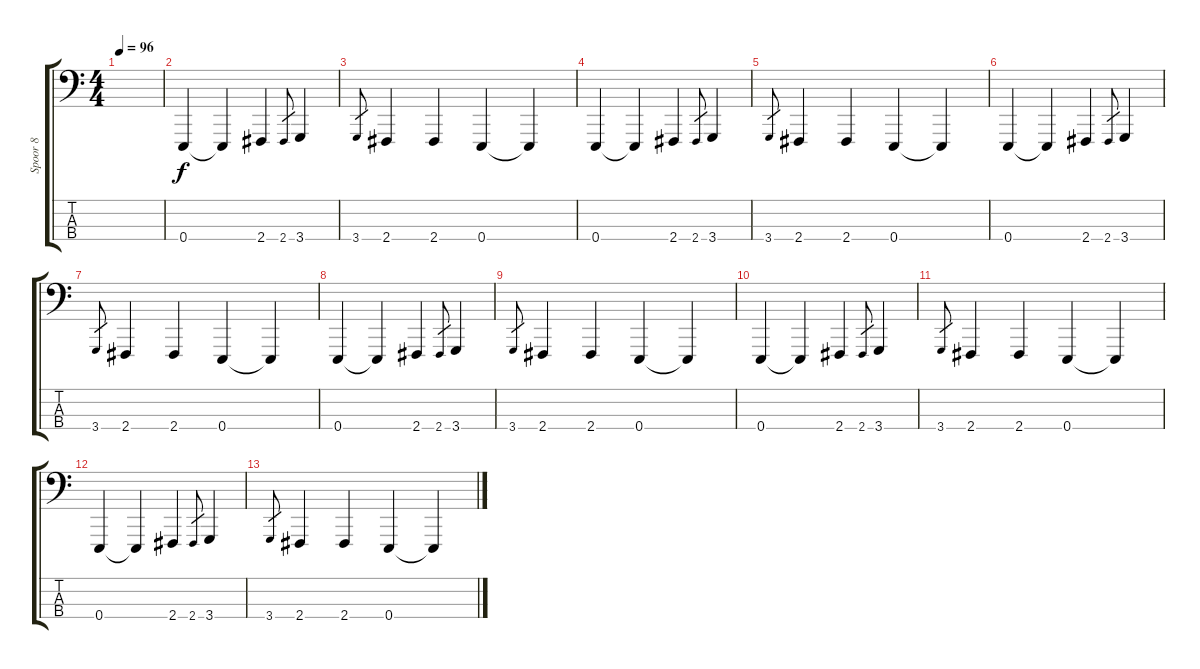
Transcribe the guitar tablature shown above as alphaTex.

\track ("Spoor 8" "Spoor 8") {instrument cello}
\staff {score tabs}
\tuning (G2 D2 A1 E1) {hide}
\ts (4 4)
\tempo 96
\clef f4
\ks c
|
0.4.4 0.4{t}.4 2.4.4 2.4.8{gr} 3.4.4 |
3.4.8{gr} 2.4.4 2.4.4 0.4.4 0.4{t}.4 |
0.4.4 0.4{t}.4 2.4.4 2.4.8{gr} 3.4.4 |
3.4.8{gr} 2.4.4 2.4.4 0.4.4 0.4{t}.4 |
0.4.4 0.4{t}.4 2.4.4 2.4.8{gr} 3.4.4 |
3.4.8{gr} 2.4.4 2.4.4 0.4.4 0.4{t}.4 |
0.4.4 0.4{t}.4 2.4.4 2.4.8{gr} 3.4.4 |
3.4.8{gr} 2.4.4 2.4.4 0.4.4 0.4{t}.4 |
0.4.4 0.4{t}.4 2.4.4 2.4.8{gr} 3.4.4 |
3.4.8{gr} 2.4.4 2.4.4 0.4.4 0.4{t}.4 |
0.4.4 0.4{t}.4 2.4.4 2.4.8{gr} 3.4.4 |
3.4.8{gr} 2.4.4 2.4.4 0.4.4 0.4{t}.4
